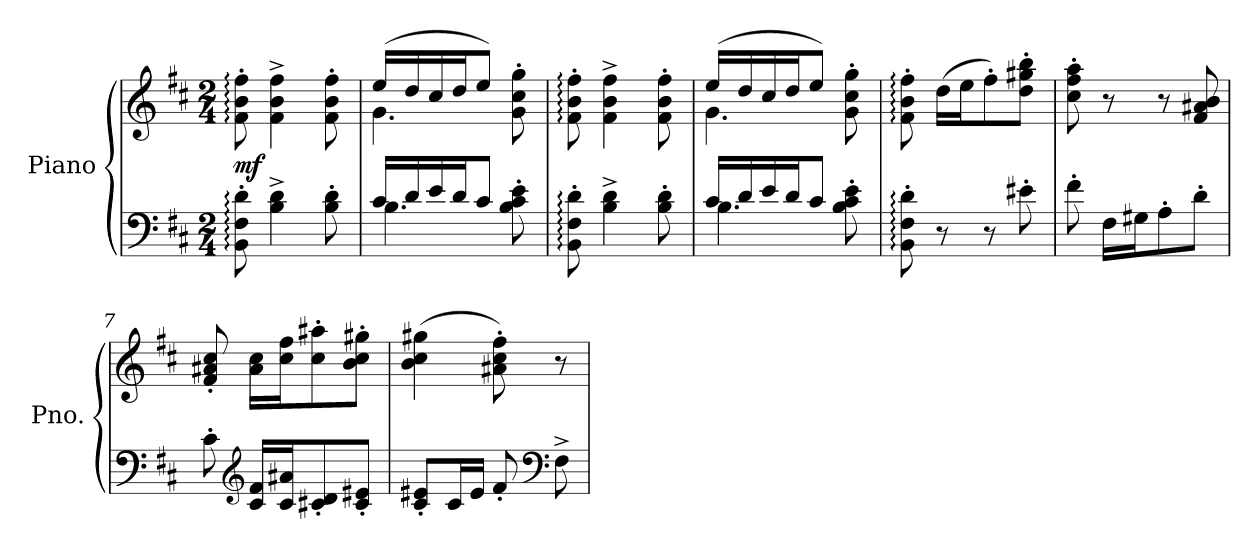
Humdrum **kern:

**kern	**kern	**dynam
*part1	*part1	*part1
*staff2	*staff1	*staff1/2
*I"Piano	*	*
*I'Pno.	*	*
*clefF4	*clefG2	*
*k[f#c#]	*k[f#c#]	*
*M2/4	*M2/4	*
*MM102	*MM102	*
=1	=1	=1
!	!	!LO:DY:a=2
8BB\:' 8F#\:' 8d\:'	8f#\:' 8b\:' 8ff#\:'	mf
4B\^ 4d\^	4f#\^ 4b\^ 4ff#\^	.
8B\' 8d\'	8f#\' 8b\' 8ff#\'	.
=2	=2	=2
*^	*^	*
16c#/LL	4.B\	(>16ee/LL	4.g\	.
16d/	.	16dd/	.	.
16e/	.	16cc#/	.	.
16d/J	.	16dd/J	.	.
8c#/J	.	8ee/J)	.	.
8B\' 8c#\' 8e\'	8ryy	8g\' 8cc#\' 8gg\'	8ryy	.
*v	*v	*	*	*
*	*v	*v	*
=3	=3	=3
8BB\:' 8F#\:' 8d\:'	8f#\:' 8b\:' 8ff#\:'	.
4B\^ 4d\^	4f#\^ 4b\^ 4ff#\^	.
8B\' 8d\'	8f#\' 8b\' 8ff#\'	.
=4	=4	=4
*^	*^	*
16c#/LL	4.B\	(>16ee/LL	4.g\	.
16d/	.	16dd/	.	.
16e/	.	16cc#/	.	.
16d/J	.	16dd/J	.	.
8c#/J	.	8ee/J)	.	.
8B\' 8c#\' 8e\'	8ryy	8g\' 8cc#\' 8gg\'	8ryy	.
*v	*v	*	*	*
*	*v	*v	*
=5	=5	=5
8BB\:' 8F#\:' 8d\:'	8f#\:' 8b\:' 8ff#\:'	.
8r	(>16dd\LL	.
.	16ee\J	.
8r	8ff#'\)	.
8e#X'\	8dd\' 8gg#X\' 8bb\'J	.
!!LO:LB:g=z
=6	=6	=6
8f#'\	8cc#\' 8ff#\' 8aa\'	.
16F#\LL	8r	.
16G#X\J	.	.
8A'\	8r	.
8d'\J	8f#/ 8a#X/ 8b/	.
=7	=7	=7
8c#'\	8f#/' 8a#X/' 8cc#/'	.
*clefG2	*	*
16c#/ 16f#/LL	16a#\ 16cc#\LL	.
16c#/ 16a#X/J	16cc#\ 16ff#\J	.
8c#X/' 8d/'	8cc#\' 8aa#X\'	.
8c#/' 8e#X/'J	8b\' 8cc#\' 8gg#X\'J	.
=8	=8	=8
8c#/' 8e#X/'L	(>4b\ 4cc#\ 4gg#X\	.
16c#/L	.	.
16e#/JJ	.	.
8f#'/	8a#X\' 8cc#\' 8ff#\')	.
*clefF4	*	*
8F#^\	8r	.
=	=	=
*-	*-	*-
